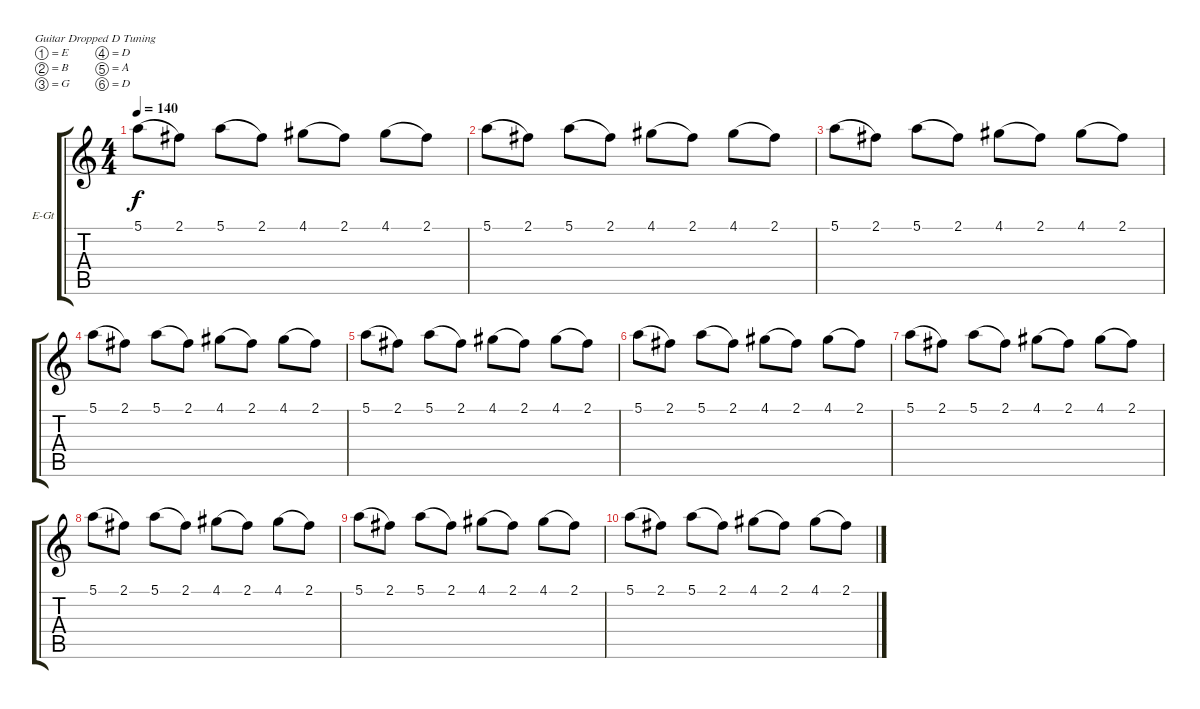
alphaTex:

\bracketExtendMode groupsimilarinstruments
\firstSystemTrackNameOrientation horizontal
\otherSystemsTrackNameOrientation horizontal
\track ("Jorel Decker - keys (2)" "E-Gt") {instrument electricguitarclean}
\staff {score tabs}
\tuning (E4 B3 G3 D3 A2 D2)
\ts (4 4)
\tempo 140
\clef g2
\scale
0.333333
\ks c
5.1.8{dy f legatoorigin} 2.1.8 5.1.8{legatoorigin} 2.1.8 4.1.8{legatoorigin} 2.1.8 4.1.8{legatoorigin} 2.1.8 |
\scale
0.333333 5.1.8{legatoorigin} 2.1.8 5.1.8{legatoorigin} 2.1.8 4.1.8{legatoorigin} 2.1.8 4.1.8{legatoorigin} 2.1.8 |
\scale
0.333333 5.1.8{legatoorigin} 2.1.8 5.1.8{legatoorigin} 2.1.8 4.1.8{legatoorigin} 2.1.8 4.1.8{legatoorigin} 2.1.8 |
\scale
0.333333 5.1.8{legatoorigin} 2.1.8 5.1.8{legatoorigin} 2.1.8 4.1.8{legatoorigin} 2.1.8 4.1.8{legatoorigin} 2.1.8 |
\scale
0.333333 5.1.8{legatoorigin} 2.1.8 5.1.8{legatoorigin} 2.1.8 4.1.8{legatoorigin} 2.1.8 4.1.8{legatoorigin} 2.1.8 |
\scale
0.333333 5.1.8{legatoorigin} 2.1.8 5.1.8{legatoorigin} 2.1.8 4.1.8{legatoorigin} 2.1.8 4.1.8{legatoorigin} 2.1.8 |
\scale
0.333333 5.1.8{legatoorigin} 2.1.8 5.1.8{legatoorigin} 2.1.8 4.1.8{legatoorigin} 2.1.8 4.1.8{legatoorigin} 2.1.8 |
\scale
0.333333 5.1.8{legatoorigin} 2.1.8 5.1.8{legatoorigin} 2.1.8 4.1.8{legatoorigin} 2.1.8 4.1.8{legatoorigin} 2.1.8 |
\scale
0.333333 5.1.8{legatoorigin} 2.1.8 5.1.8{legatoorigin} 2.1.8 4.1.8{legatoorigin} 2.1.8 4.1.8{legatoorigin} 2.1.8 |
\scale
0.333333 5.1.8{legatoorigin} 2.1.8 5.1.8{legatoorigin} 2.1.8 4.1.8{legatoorigin} 2.1.8 4.1.8{legatoorigin} 2.1.8 |
\scale
0.333333 |
\scale
0.333333 |
\scale
0.333333 |
\scale
0.333333 |
\scale
0.333333 |
\scale
0.333333
